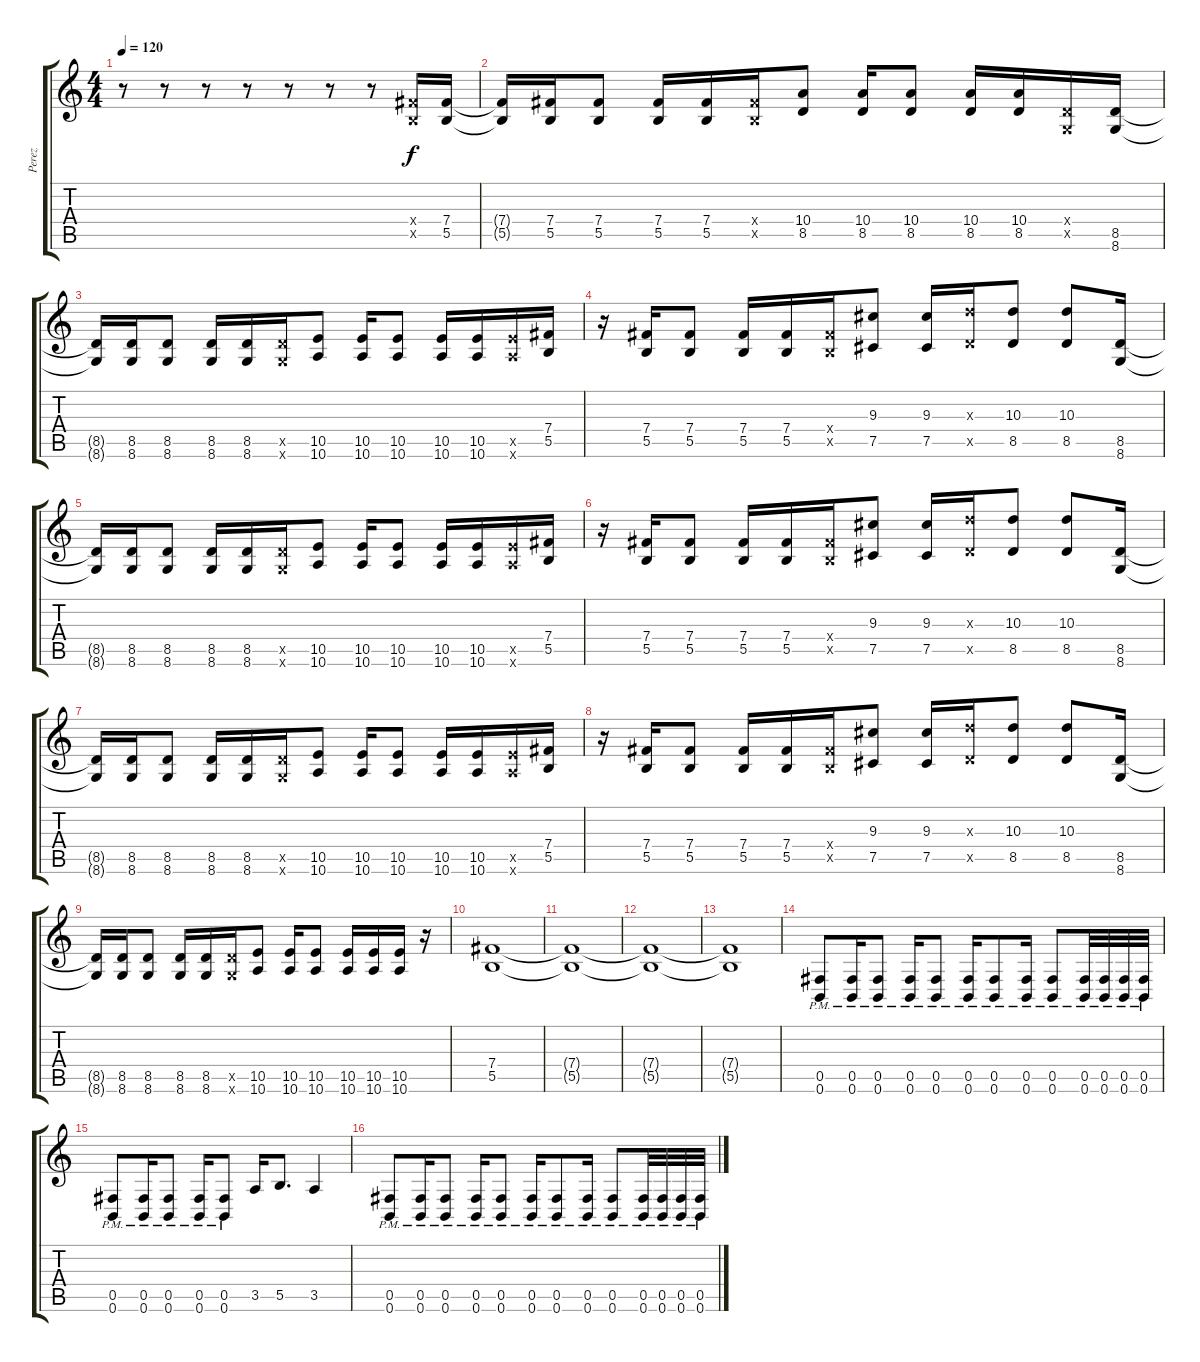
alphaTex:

\track ("Perez" "Perez") {instrument distortionguitar}
\staff {score tabs}
\tuning (Db4 Ab3 E3 B2 Gb2 B1) {hide}
\ts (4 4)
\tempo 120
\clef g2
\ks c
r.8{dy f instrument distortionguitar} r.8 r.8 r.8 r.8 r.8 r.8 (7.4{x} 5.5{x}).16 (7.4 5.5).16 |
(7.4{t} 5.5{t}).16 (7.4 5.5).16 (7.4 5.5).8 (7.4 5.5).16 (7.4 5.5).16 (7.4{x} 5.5{x}).16 (10.4 8.5).8 (10.4 8.5).16 (10.4 8.5).8 (10.4 8.5).16 (10.4 8.5).16 (3.4{x} 1.5{x}).16 (8.5 8.6).16 |
(8.5{t} 8.6{t}).16 (8.5 8.6).16 (8.5 8.6).8 (8.5 8.6).16 (8.5 8.6).16 (8.5{x} 8.6{x}).16 (10.5 10.6).8 (10.5 10.6).16 (10.5 10.6).8 (10.5 10.6).16 (10.5 10.6).16 (10.5{x} 10.6{x}).16 (7.4 5.5).16 |
r.16 (7.4 5.5).16 (7.4 5.5).8 (7.4 5.5).16 (7.4 5.5).16 (7.4{x} 5.5{x}).16 (9.3 7.5).8 (9.3 7.5).16 (10.3{x} 8.5{x}).16 (10.3 8.5).8 (10.3 8.5).8 (8.5 8.6).16 |
(8.5{t} 8.6{t}).16 (8.5 8.6).16 (8.5 8.6).8 (8.5 8.6).16 (8.5 8.6).16 (8.5{x} 8.6{x}).16 (10.5 10.6).8 (10.5 10.6).16 (10.5 10.6).8 (10.5 10.6).16 (10.5 10.6).16 (10.5{x} 10.6{x}).16 (7.4 5.5).16 |
r.16 (7.4 5.5).16 (7.4 5.5).8 (7.4 5.5).16 (7.4 5.5).16 (7.4{x} 5.5{x}).16 (9.3 7.5).8 (9.3 7.5).16 (10.3{x} 8.5{x}).16 (10.3 8.5).8 (10.3 8.5).8 (8.5 8.6).16 |
(8.5{t} 8.6{t}).16 (8.5 8.6).16 (8.5 8.6).8 (8.5 8.6).16 (8.5 8.6).16 (8.5{x} 8.6{x}).16 (10.5 10.6).8 (10.5 10.6).16 (10.5 10.6).8 (10.5 10.6).16 (10.5 10.6).16 (10.5{x} 10.6{x}).16 (7.4 5.5).16 |
r.16 (7.4 5.5).16 (7.4 5.5).8 (7.4 5.5).16 (7.4 5.5).16 (7.4{x} 5.5{x}).16 (9.3 7.5).8 (9.3 7.5).16 (10.3{x} 8.5{x}).16 (10.3 8.5).8 (10.3 8.5).8 (8.5 8.6).16 |
(8.5{t} 8.6{t}).16 (8.5 8.6).16 (8.5 8.6).8 (8.5 8.6).16 (8.5 8.6).16 (8.5{x} 8.6{x}).16 (10.5 10.6).8 (10.5 10.6).16 (10.5 10.6).8 (10.5 10.6).16 (10.5 10.6).16 (10.5 10.6).16 r.16 |
(7.4 5.5).1 |
(7.4{t} 5.5{t}).1 |
(7.4{t} 5.5{t}).1 |
(7.4{t} 5.5{t}).1 |
(0.5{pm} 0.6{pm}).8 (0.5{pm} 0.6{pm}).16 (0.5{pm} 0.6{pm}).8 (0.5{pm} 0.6{pm}).16 (0.5{pm} 0.6{pm}).8 (0.5{pm} 0.6{pm}).16 (0.5{pm} 0.6{pm}).8 (0.5{pm} 0.6{pm}).16 (0.5{pm} 0.6{pm}).8 (0.5{pm} 0.6{pm}).32 (0.5{pm} 0.6{pm}).32 (0.5{pm} 0.6{pm}).32 (0.5{pm} 0.6{pm}).32 |
(0.5{pm} 0.6{pm}).8 (0.5{pm} 0.6{pm}).16 (0.5{pm} 0.6{pm}).8 (0.5{pm} 0.6{pm}).16 (0.5{pm} 0.6{pm}).8 3.5.16 5.5.8{d} 3.5.4 |
(0.5{pm} 0.6{pm}).8 (0.5{pm} 0.6{pm}).16 (0.5{pm} 0.6{pm}).8 (0.5{pm} 0.6{pm}).16 (0.5{pm} 0.6{pm}).8 (0.5{pm} 0.6{pm}).16 (0.5{pm} 0.6{pm}).8 (0.5{pm} 0.6{pm}).16 (0.5{pm} 0.6{pm}).8 (0.5{pm} 0.6{pm}).32 (0.5{pm} 0.6{pm}).32 (0.5{pm} 0.6{pm}).32 (0.5{pm} 0.6{pm}).32
